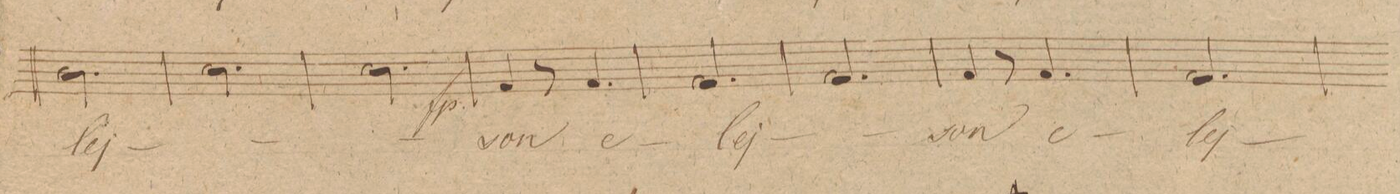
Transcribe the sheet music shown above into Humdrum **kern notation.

**kern	**text	**dynam
*I"Baſso	*	*
*clefF4	*	*
*k[]	*	*
*M6/8	*	*
2.D\	-lej	.
=126	=126	=126
2.E\	.	.
=127	=127	=127
2.E\	.	.
=128	=128	=128
4AA/	son	fp
8r	.	.
4.AA/	e-	.
=129	=129	=129
2.AA/	-lej-	.
=130	=130	=130
2.AA/	.	.
=131	=131	=131
4AA/	-son	.
8r	.	.
4.AA/	e-	.
=132	=132	=132
2.AA/	-lej-	.
=133	=133	=133
*-	*-	*-
